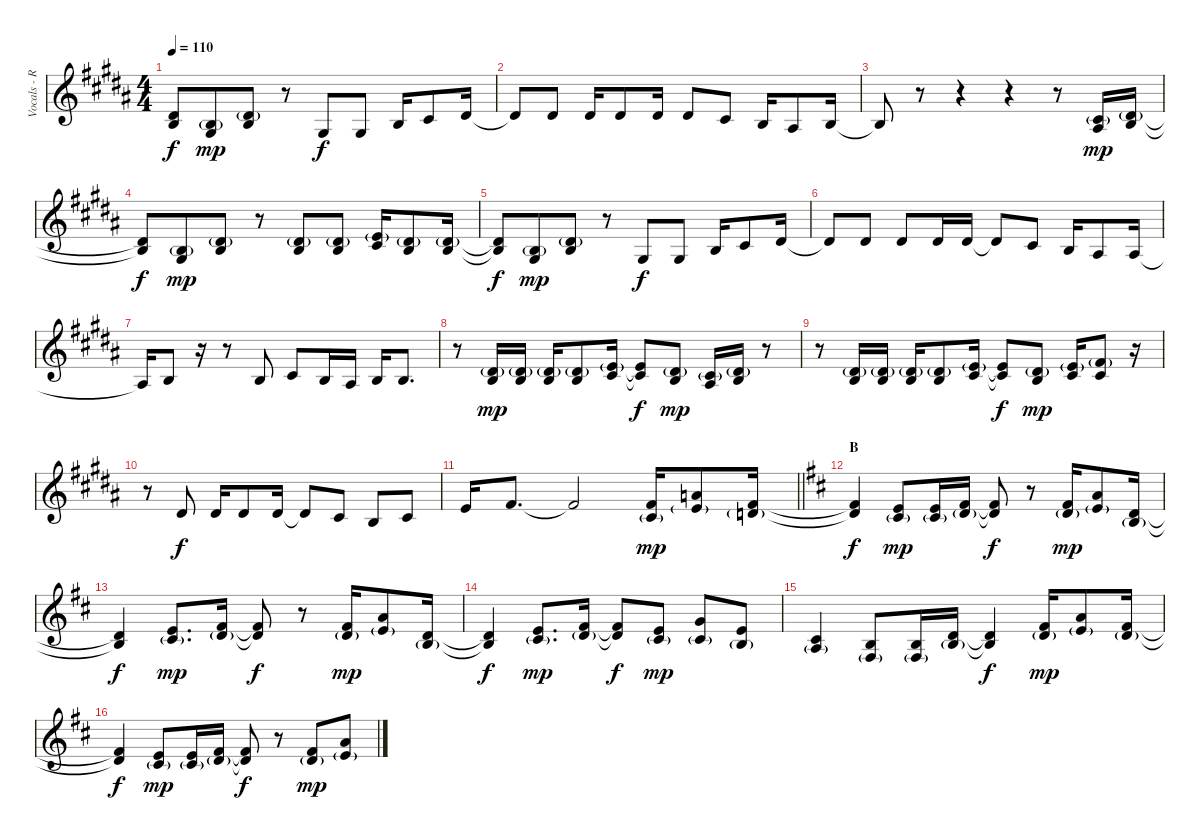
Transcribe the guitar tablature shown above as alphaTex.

\track ("Vocals - Ruki" "Vocals - R") {instrument lead6voice}
\staff {score}
\tuning (E4 B3 G3 D3 A2 E2) {hide}
\ts (4 4)
\tempo 110
\clef g2
\ks b
(4.2{t} 4.3{t}).8{dy f} (0.2{g} 1.3).8{dy mp beam merge} (4.2{g} 4.3).8 r.8 1.3.8{dy f} 1.3.8 0.2.16 2.2.8 4.2.16 |
4.2{t}.8 4.2.8 4.2.16 4.2.8 4.2.16 4.2.8 2.2.8 0.2.16 3.3.8 0.2.16 |
0.2{t}.8 r.8 r.4 r.4 r.8 (2.2{g} 3.3).16{dy mp} (4.2{g} 4.3).16 |
(4.2{t} 4.3{t}).8{dy f} (0.2{g} 1.3).8{dy mp beam merge} (4.2{g} 4.3).8 r.8 (4.2{g} 4.3).8 (4.2{g} 4.3).8 (0.1{g} 2.2).16 (4.2{g} 4.3).8 (4.2{g} 4.3).16 |
(4.2{t} 4.3{t}).8{dy f} (0.2{g} 1.3).8{dy mp beam merge} (4.2{g} 4.3).8 r.8 1.3.8{dy f} 1.3.8 0.2.16 2.2.8 4.2.16 |
4.2{t}.8 4.2.8 4.2.8 4.2.16 4.2.16 4.2{t}.8 2.2.8 0.2.16 3.3.8 3.3.16 |
3.3{t}.16 0.2.8 r.16 r.8 0.2.8 2.2.8 0.2.16 3.3.16 0.2.16 0.2.8{d} |
r.8 (4.2{g} 4.3).16{dy mp} (4.2{g} 4.3).16 (4.2{g} 4.3).16 (4.2{g} 4.3).8 (0.1{g} 2.2).16 (0.1{t} 2.2{t}).8{dy f} (4.2{g} 4.3).8{dy mp} (2.2{g} 3.3).16 (4.2{g} 4.3).16 r.8 |
r.8 (4.2{g} 4.3).16 (4.2{g} 4.3).16 (4.2{g} 4.3).16 (4.2{g} 4.3).8 (0.1{g} 2.2).16 (0.1{t} 2.2{t}).8{dy f} (4.2{g} 4.3).8{dy mp} (0.1{g} 2.2).16 (2.1{g} 2.2).8 r.16 |
r.8 4.2.8{dy f} 4.2.16 4.2.8 4.2.16 4.2{t}.8 2.2.8 0.2.8 2.2.8 |
\barLineRight lightlight
0.1.16 2.1.8{d} 2.1{t}.2 (2.1 2.2{g}).16{dy mp} (5.1 5.2{g}).8 (2.1 3.2{g}).16 |
\section ("" "B")
\ks d
(2.1{t} 3.2{t}).4{dy f} (0.1 2.2{g}).8{dy mp} (0.1 2.2{g}).16 (2.1 3.2{g}).16 (2.1{t} 3.2{t}).8{dy f} r.8 (2.1 3.2{g}).16{dy mp} (5.1 5.2{g}).8 (3.2 4.3{g}).16 |
(3.2{t} 4.3{t}).4{dy f} (0.1 2.2{g}).8{d dy mp} (2.1 3.2{g}).16 (2.1{t} 3.2{t}).8{dy f} r.8 (2.1 3.2{g}).16{dy mp} (5.1 5.2{g}).8 (3.2 4.3{g}).16 |
(3.2{t} 4.3{t}).4{dy f} (0.1 2.2{g}).8{d dy mp} (2.1 3.2{g}).16 (2.1{t} 3.2{t}).8{dy f} (0.1 2.2{g}).8{dy mp} (3.1 2.2{g}).8 (0.1 0.2{g}).8 |
(2.2 2.3{g}).4 (0.2 4.4{g}).8 (0.2 4.4{g}).16 (3.2 4.3{g}).16 (3.2{t} 4.3{t}).4{dy f} (2.1 3.2{g}).16{dy mp} (5.1 5.2{g}).8 (2.1 3.2{g}).16 |
(2.1{t} 3.2{t}).4{dy f} (0.1 2.2{g}).8{dy mp} (0.1 2.2{g}).16 (2.1 3.2{g}).16 (2.1{t} 3.2{t}).8{dy f} r.8 (2.1 3.2{g}).8{dy mp} (5.1 5.2{g}).8
